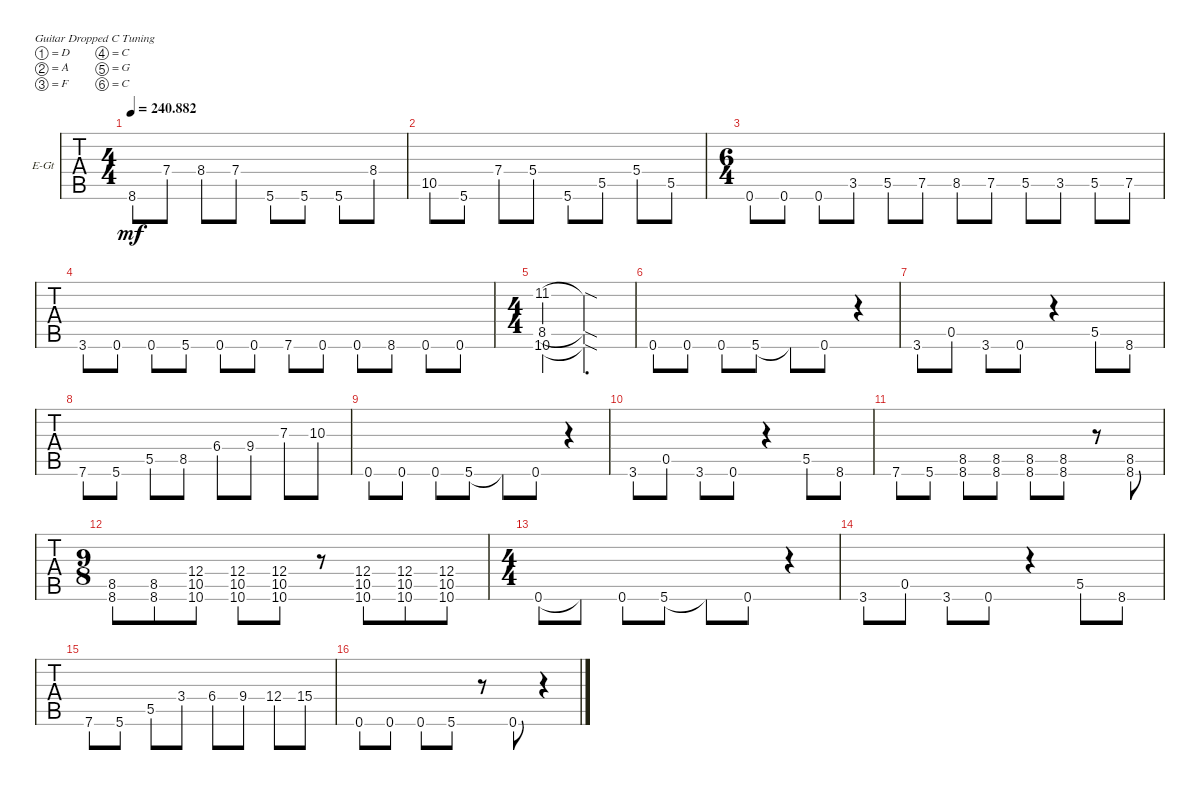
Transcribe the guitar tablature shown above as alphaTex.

\bracketExtendMode groupsimilarinstruments
\firstSystemTrackNameOrientation horizontal
\otherSystemsTrackNameOrientation horizontal
\track ("Gtr 1" "E-Gt") {instrument acousticgrandpiano}
\staff {tabs}
\tuning (D4 A3 F3 C3 G2 C2)
\displaytranspose 12
\ts (4 4)
\tempo
240.882
\accidentals auto
\clef g2
\ottava regular
\simile none
\ks c
8.6.8{dy mf} 7.4.8 8.4.8 7.4.8 5.6.8 5.6.8 5.6.8 8.4.8 |
10.5.8 5.6.8 7.4.8 5.4.8 5.6.8 5.5.8 5.4.8 5.5.8 |
\ts (6 4)
0.6.8 0.6.8 0.6.8 3.5.8 5.5.8 7.5.8 8.5.8 7.5.8 5.5.8 3.5.8 5.5.8 7.5.8 |
3.6.8 0.6.8 0.6.8 5.6.8 0.6.8 0.6.8 7.6.8 0.6.8 0.6.8 8.6.8 0.6.8 0.6.8 |
\ts (4 4)
(10.6 8.5 11.2).4 (10.6{sod t} 8.5{sod t} 11.2{sod t}).2{d} |
0.6.8 0.6.8 0.6.8 5.6.8 5.6{t}.8 0.6.8 r.4 |
3.6.8 0.5.8 3.6.8 0.6.8 r.4 5.5.8 8.6.8 |
7.6.8 5.6.8 5.5.8 8.5.8 6.4.8 9.4.8 7.3.8 10.3.8 |
0.6.8 0.6.8 0.6.8 5.6.8 5.6{t}.8 0.6.8 r.4 |
3.6.8 0.5.8 3.6.8 0.6.8 r.4 5.5.8 8.6.8 |
7.6.8 5.6.8 (8.5 8.6).8 (8.5 8.6).8 (8.5 8.6).8 (8.6 8.5).8 r.8 (8.5 8.6).8 |
\ts (9 8)
(8.6 8.5).8 (8.6 8.5).8 (10.6 10.5 12.4).8 (10.6 10.5 12.4).8 (10.6 10.5 12.4).8 r.8 (10.6 10.5 12.4).8 (10.6 10.5 12.4).8 (10.6 10.5 12.4).8 |
\ts (4 4)
0.6.8 0.6{t}.8 0.6.8 5.6.8 5.6{t}.8 0.6.8 r.4 |
3.6.8 0.5.8 3.6.8 0.6.8 r.4 5.5.8 8.6.8 |
7.6.8 5.6.8 5.5.8 3.4.8 6.4.8 9.4.8 12.4.8 15.4.8 |
0.6.8 0.6.8 0.6.8 5.6.8 r.8 0.6.8 r.4
